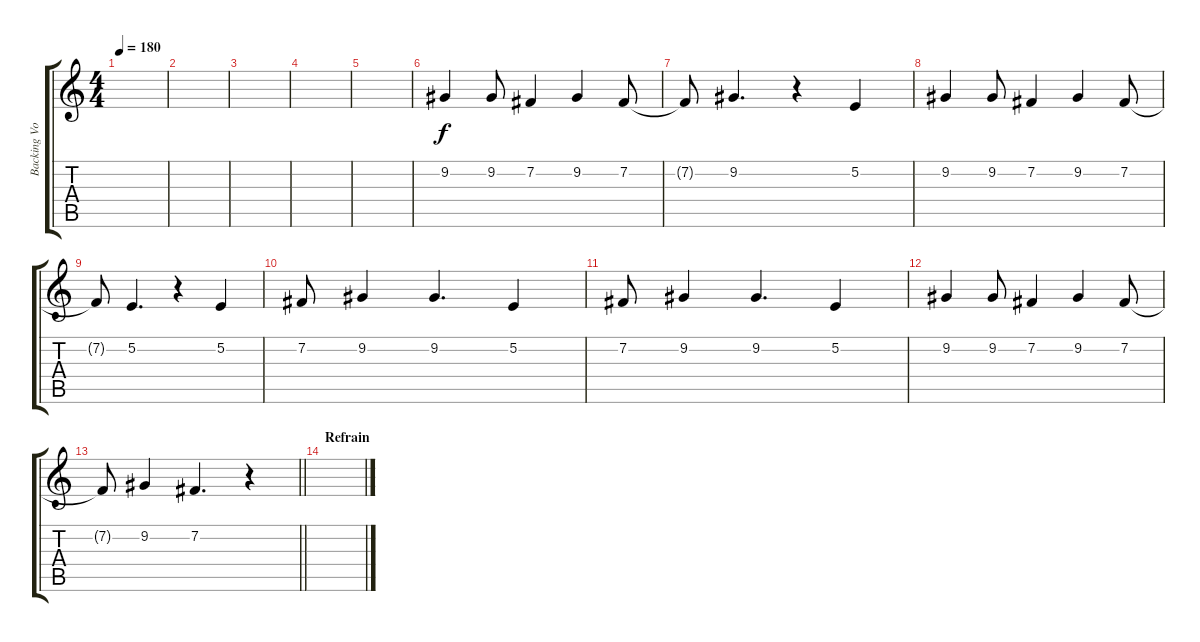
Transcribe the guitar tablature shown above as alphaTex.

\track ("Backing Vocals" "Backing Vo") {instrument flute}
\staff {score tabs}
\tuning (E4 B3 G3 D3 A2 E2) {hide}
\ts (4 4)
\tempo 180
\clef g2
\ks c
|
|
|
|
|
9.2.4 9.2.8 7.2.4 9.2.4 7.2.8 |
7.2{t}.8 9.2.4{d} r.4 5.2.4 |
9.2.4 9.2.8 7.2.4 9.2.4 7.2.8 |
7.2{t}.8 5.2.4{d} r.4 5.2.4 |
7.2.8 9.2.4 9.2.4{d} 5.2.4 |
7.2.8 9.2.4 9.2.4{d} 5.2.4 |
9.2.4 9.2.8 7.2.4 9.2.4 7.2.8 |
\barLineRight lightlight
7.2{t}.8 9.2.4 7.2.4{d} r.4 |
\section ("" "Refrain")
